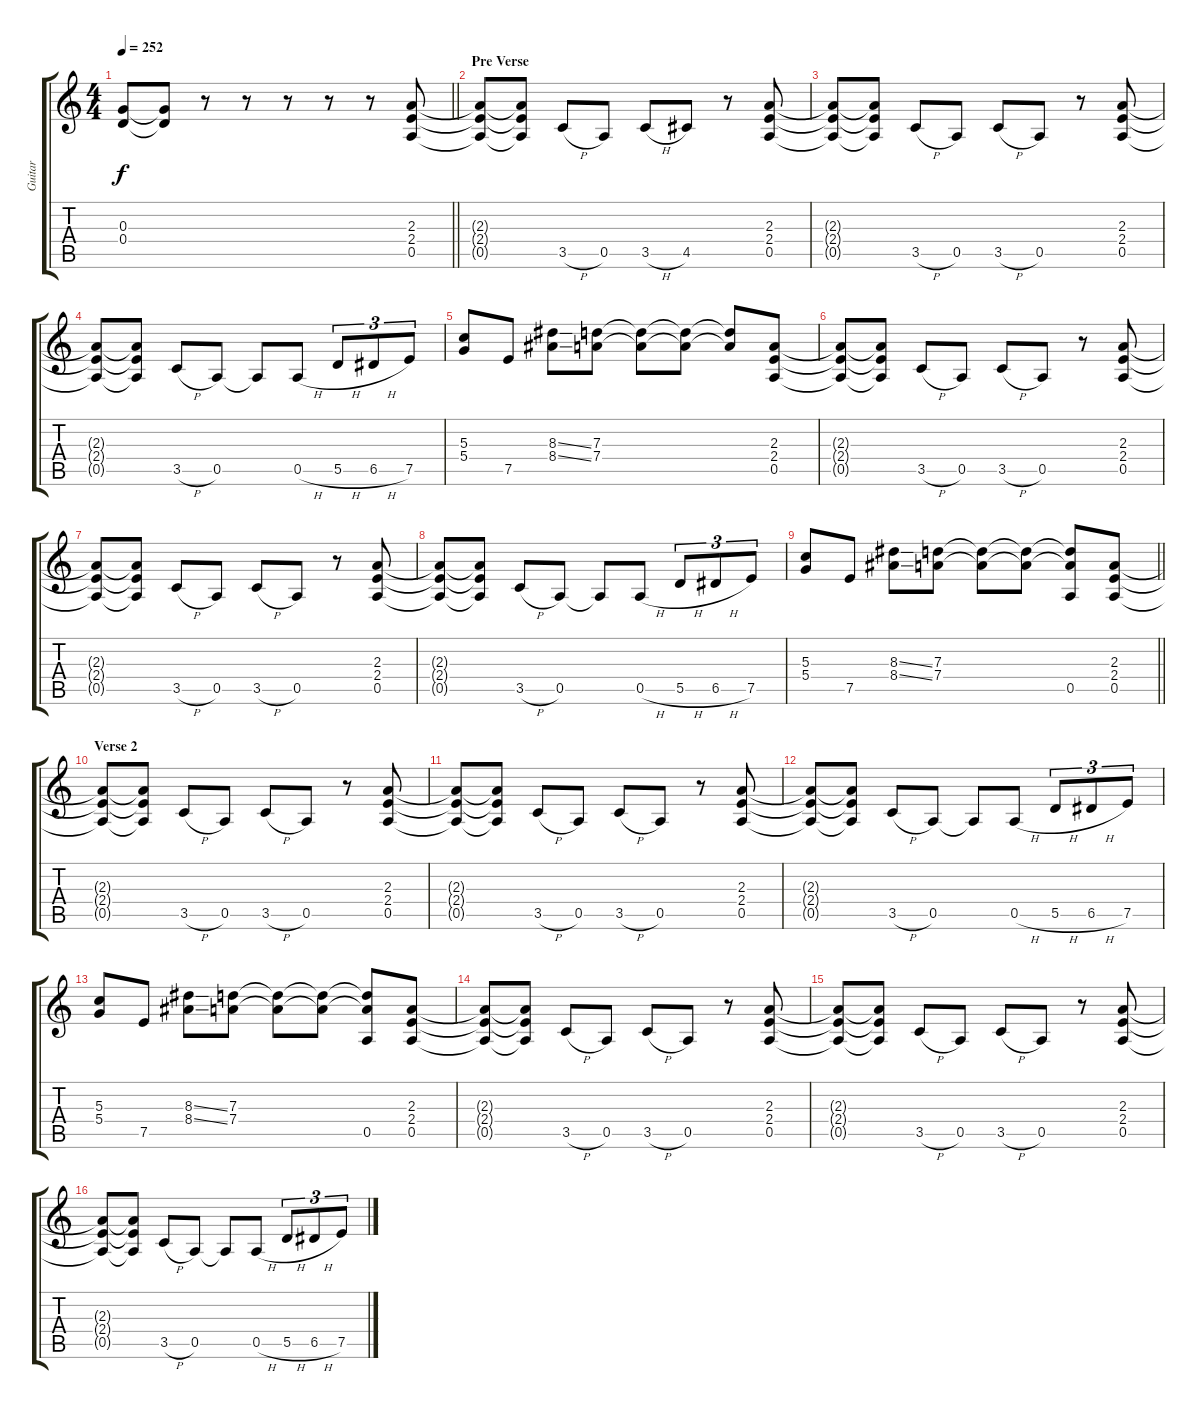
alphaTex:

\track ("Guitar" "Guitar") {instrument distortionguitar}
\staff {score tabs}
\tuning (E4 B3 G3 D3 A2 E2) {hide}
\ts (4 4)
\tempo 252
\clef g2
\barLineRight lightlight
\ks c
(0.3 0.4).8{dy f} (0.3{t} 0.4{t}).8 r.8 r.8 r.8 r.8 r.8 (2.3 2.4 0.5).8{instrument distortionguitar} |
\section ("" "Pre Verse")
(2.3{t} 2.4{t} 0.5{t}).8 (2.3{t} 2.4{t} 0.5{t}).8 3.5{h}.8 0.5.8 3.5{h}.8 4.5.8 r.8 (2.3 2.4 0.5).8 |
(2.3{t} 2.4{t} 0.5{t}).8 (2.3{t} 2.4{t} 0.5{t}).8 3.5{h}.8 0.5.8 3.5{h}.8 0.5.8 r.8 (2.3 2.4 0.5).8 |
(2.3{t} 2.4{t} 0.5{t}).8 (2.3{t} 2.4{t} 0.5{t}).8 3.5{h}.8 0.5.8 0.5{t}.8 0.5{h}.8 5.5{h}.8{tu (3 2)} 6.5{h}.8{tu (3 2)} 7.5.8{tu (3 2)} |
(5.3 5.4).8 7.5.8 (8.3{ss} 8.4{ss}).8 (7.3 7.4).8 (7.3{t} 7.4{t}).8 (7.3{t} 7.4{t}).8 (7.3{t} 7.4{t}).8 (2.3 2.4 0.5).8 |
(2.3{t} 2.4{t} 0.5{t}).8 (2.3{t} 2.4{t} 0.5{t}).8 3.5{h}.8 0.5.8 3.5{h}.8 0.5.8 r.8 (2.3 2.4 0.5).8 |
(2.3{t} 2.4{t} 0.5{t}).8 (2.3{t} 2.4{t} 0.5{t}).8 3.5{h}.8 0.5.8 3.5{h}.8 0.5.8 r.8 (2.3 2.4 0.5).8 |
(2.3{t} 2.4{t} 0.5{t}).8 (2.3{t} 2.4{t} 0.5{t}).8 3.5{h}.8 0.5.8 0.5{t}.8 0.5{h}.8 5.5{h}.8{tu (3 2)} 6.5{h}.8{tu (3 2)} 7.5.8{tu (3 2)} |
\barLineRight lightlight
(5.3 5.4).8 7.5.8 (8.3{ss} 8.4{ss}).8 (7.3 7.4).8 (7.3{t} 7.4{t}).8 (7.3{t} 7.4{t}).8 (7.3{t} 7.4{t} 0.5).8 (2.3 2.4 0.5).8 |
\section ("" "Verse 2")
(2.3{t} 2.4{t} 0.5{t}).8 (2.3{t} 2.4{t} 0.5{t}).8 3.5{h}.8 0.5.8 3.5{h}.8 0.5.8 r.8 (2.3 2.4 0.5).8 |
(2.3{t} 2.4{t} 0.5{t}).8 (2.3{t} 2.4{t} 0.5{t}).8 3.5{h}.8 0.5.8 3.5{h}.8 0.5.8 r.8 (2.3 2.4 0.5).8 |
(2.3{t} 2.4{t} 0.5{t}).8 (2.3{t} 2.4{t} 0.5{t}).8 3.5{h}.8 0.5.8 0.5{t}.8 0.5{h}.8 5.5{h}.8{tu (3 2)} 6.5{h}.8{tu (3 2)} 7.5.8{tu (3 2)} |
(5.3 5.4).8 7.5.8 (8.3{ss} 8.4{ss}).8 (7.3 7.4).8 (7.3{t} 7.4{t}).8 (7.3{t} 7.4{t}).8 (7.3{t} 7.4{t} 0.5).8 (2.3 2.4 0.5).8 |
(2.3{t} 2.4{t} 0.5{t}).8 (2.3{t} 2.4{t} 0.5{t}).8 3.5{h}.8 0.5.8 3.5{h}.8 0.5.8 r.8 (2.3 2.4 0.5).8 |
(2.3{t} 2.4{t} 0.5{t}).8 (2.3{t} 2.4{t} 0.5{t}).8 3.5{h}.8 0.5.8 3.5{h}.8 0.5.8 r.8 (2.3 2.4 0.5).8 |
(2.3{t} 2.4{t} 0.5{t}).8 (2.3{t} 2.4{t} 0.5{t}).8 3.5{h}.8 0.5.8 0.5{t}.8 0.5{h}.8 5.5{h}.8{tu (3 2)} 6.5{h}.8{tu (3 2)} 7.5.8{tu (3 2)}
